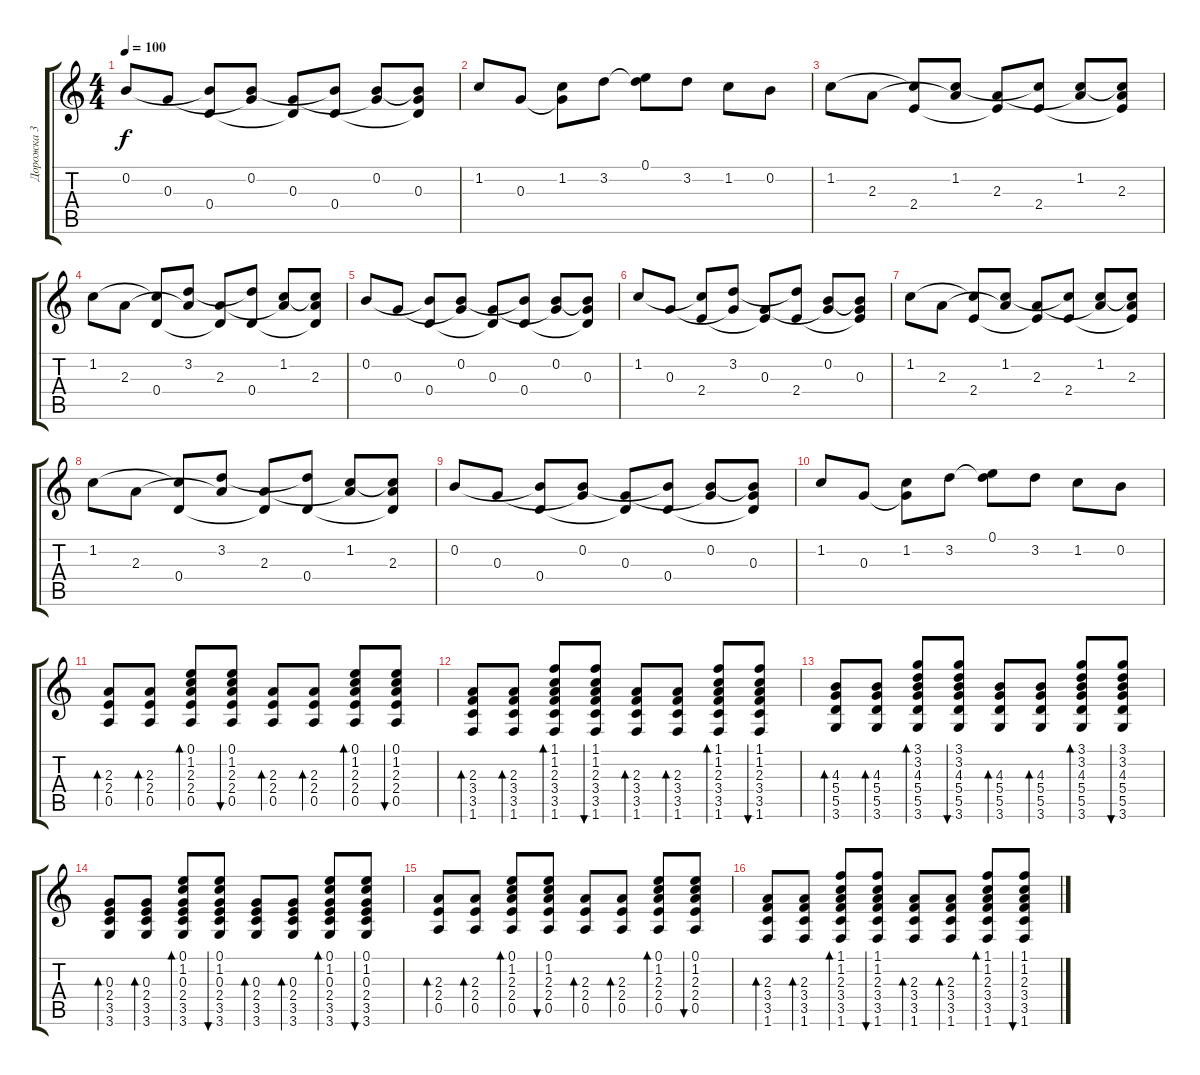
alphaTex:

\track ("Дорожка 3" "Дорожка 3") {instrument acousticguitarsteel}
\staff {score tabs}
\tuning (E4 B3 G3 D3 A2 E2) {hide}
\ts (4 4)
\tempo 100
\clef g2
\ks c
0.2.8{dy f} 0.3.8 (0.2{t} 0.4).8 (0.2 0.3{t}).8 (0.3 0.4{t}).8 (0.2{t} 0.4).8 (0.2 0.3{t}).8 (0.2{t} 0.3 0.4{t}).8 |
1.2.8 0.3.8 (1.2 0.3{t}).8 3.2.8 (0.1 3.2{t}).8 3.2.8 1.2.8 0.2.8 |
1.2.8 2.3.8 (1.2{t} 2.4).8 (1.2 2.3{t}).8 (2.3 2.4{t}).8 (1.2{t} 2.4).8 (1.2 2.3{t}).8 (1.2{t} 2.3 2.4{t}).8 |
1.2.8 2.3.8 (1.2{t} 0.4).8 (3.2 2.3{t}).8 (2.3 0.4{t}).8 (3.2{t} 0.4).8 (1.2 2.3{t}).8 (1.2{t} 2.3 0.4{t}).8 |
0.2.8 0.3.8 (0.2{t} 0.4).8 (0.2 0.3{t}).8 (0.3 0.4{t}).8 (0.2{t} 0.4).8 (0.2 0.3{t}).8 (0.2{t} 0.3 0.4{t}).8 |
1.2.8 0.3.8 (1.2{t} 2.4).8 (3.2 0.3{t}).8 (0.3 2.4{t}).8 (3.2{t} 2.4).8 (0.2 0.3{t}).8 (0.2{t} 0.3 2.4{t}).8 |
1.2.8 2.3.8 (1.2{t} 2.4).8 (1.2 2.3{t}).8 (2.3 2.4{t}).8 (1.2{t} 2.4).8 (1.2 2.3{t}).8 (1.2{t} 2.3 2.4{t}).8 |
1.2.8 2.3.8 (1.2{t} 0.4).8 (3.2 2.3{t}).8 (2.3 0.4{t}).8 (3.2{t} 0.4).8 (1.2 2.3{t}).8 (1.2{t} 2.3 0.4{t}).8 |
0.2.8 0.3.8 (0.2{t} 0.4).8 (0.2 0.3{t}).8 (0.3 0.4{t}).8 (0.2{t} 0.4).8 (0.2 0.3{t}).8 (0.2{t} 0.3 0.4{t}).8 |
1.2.8 0.3.8 (1.2 0.3{t}).8 3.2.8 (0.1 3.2{t}).8 3.2.8 1.2.8 0.2.8 |
(2.3 2.4 0.5).8{bd 60} (2.3 2.4 0.5).8{bd 60} (0.1 1.2 2.3 2.4 0.5).8{bd 60} (0.1 1.2 2.3 2.4 0.5).8{bu 60} (2.3 2.4 0.5).8{bd 60} (2.3 2.4 0.5).8{bd 60} (0.1 1.2 2.3 2.4 0.5).8{bd 60} (0.1 1.2 2.3 2.4 0.5).8{bu 60} |
(2.3 3.4 3.5 1.6).8{bd 60} (2.3 3.4 3.5 1.6).8{bd 60} (1.1 1.2 2.3 3.4 3.5 1.6).8{bd 60} (1.1 1.2 2.3 3.4 3.5 1.6).8{bu 60} (2.3 3.4 3.5 1.6).8{bd 60} (2.3 3.4 3.5 1.6).8{bd 60} (1.1 1.2 2.3 3.4 3.5 1.6).8{bd 60} (1.1 1.2 2.3 3.4 3.5 1.6).8{bu 60} |
(4.3 5.4 5.5 3.6).8{bd 60} (4.3 5.4 5.5 3.6).8{bd 60} (3.1 3.2 4.3 5.4 5.5 3.6).8{bd 60} (3.1 3.2 4.3 5.4 5.5 3.6).8{bu 60} (4.3 5.4 5.5 3.6).8{bd 60} (4.3 5.4 5.5 3.6).8{bd 60} (3.1 3.2 4.3 5.4 5.5 3.6).8{bd 60} (3.1 3.2 4.3 5.4 5.5 3.6).8{bu 60} |
(0.3 2.4 3.5 3.6).8{bd 60} (0.3 2.4 3.5 3.6).8{bd 60} (0.1 1.2 0.3 2.4 3.5 3.6).8{bd 60} (0.1 1.2 0.3 2.4 3.5 3.6).8{bu 60} (0.3 2.4 3.5 3.6).8{bd 60} (0.3 2.4 3.5 3.6).8{bd 60} (0.1 1.2 0.3 2.4 3.5 3.6).8{bd 60} (0.1 1.2 0.3 2.4 3.5 3.6).8{bu 60} |
(2.3 2.4 0.5).8{bd 60} (2.3 2.4 0.5).8{bd 60} (0.1 1.2 2.3 2.4 0.5).8{bd 60} (0.1 1.2 2.3 2.4 0.5).8{bu 60} (2.3 2.4 0.5).8{bd 60} (2.3 2.4 0.5).8{bd 60} (0.1 1.2 2.3 2.4 0.5).8{bd 60} (0.1 1.2 2.3 2.4 0.5).8{bu 60} |
(2.3 3.4 3.5 1.6).8{bd 60} (2.3 3.4 3.5 1.6).8{bd 60} (1.1 1.2 2.3 3.4 3.5 1.6).8{bd 60} (1.1 1.2 2.3 3.4 3.5 1.6).8{bu 60} (2.3 3.4 3.5 1.6).8{bd 60} (2.3 3.4 3.5 1.6).8{bd 60} (1.1 1.2 2.3 3.4 3.5 1.6).8{bd 60} (1.1 1.2 2.3 3.4 3.5 1.6).8{bu 60}
